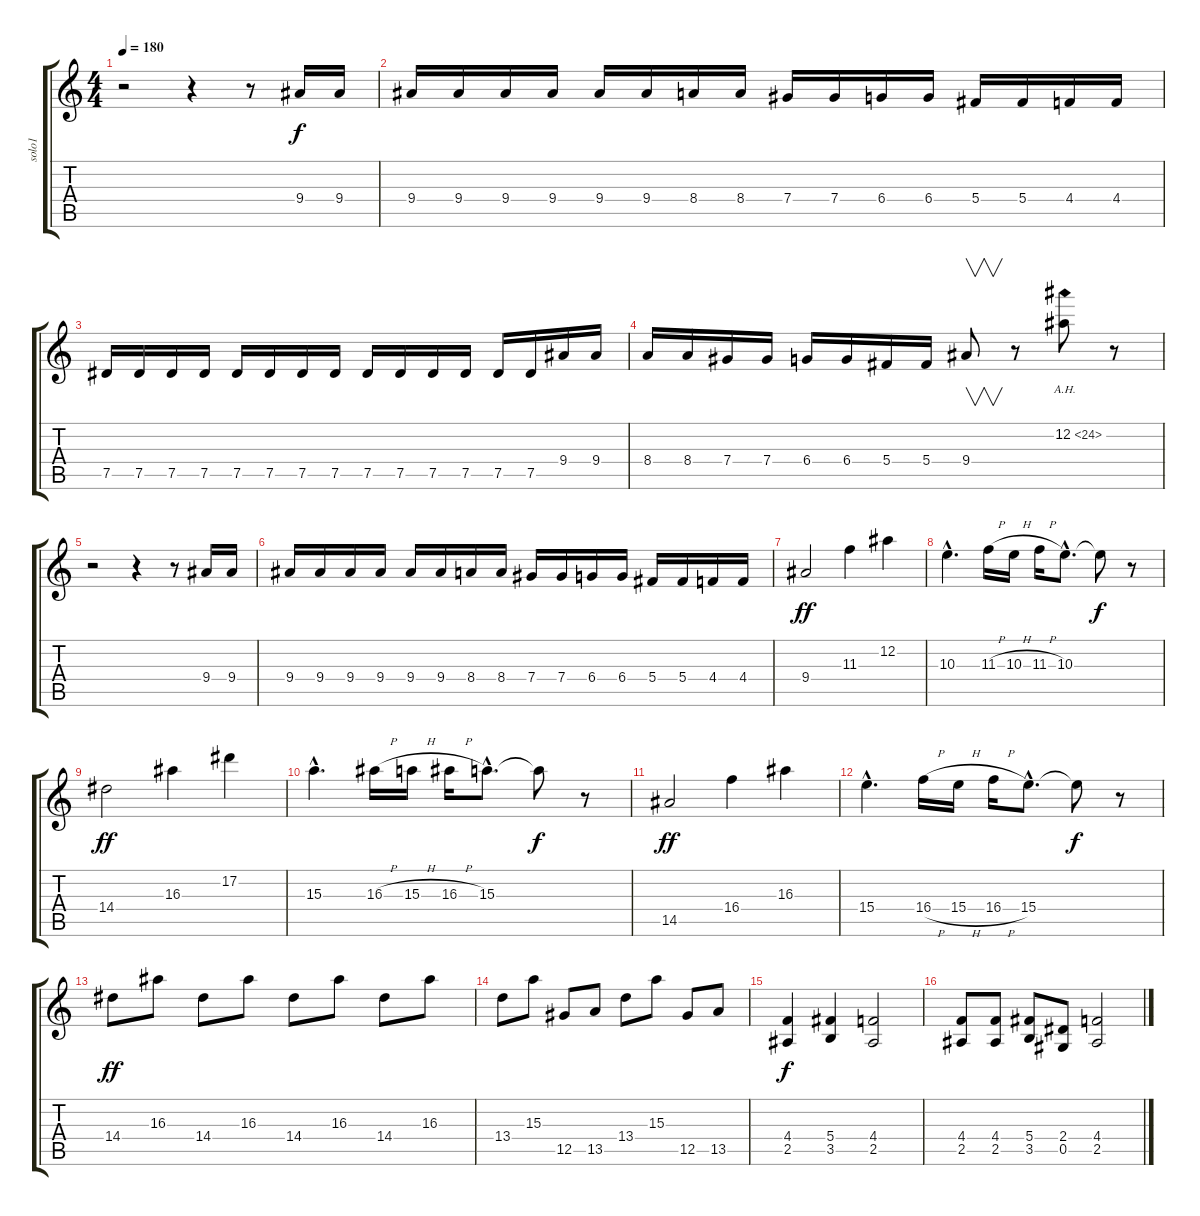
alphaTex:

\track ("solo1" "solo1") {instrument distortionguitar}
\staff {score tabs}
\tuning (Eb4 Bb3 Gb3 Db3 Ab2 Eb2) {hide}
\ts (4 4)
\tempo 180
\clef g2
\ks c
r.2{dy f} r.4 r.8 9.4.16 9.4.16 |
9.4.16 9.4.16 9.4.16 9.4.16 9.4.16 9.4.16 8.4.16 8.4.16 7.4.16 7.4.16 6.4.16 6.4.16 5.4.16 5.4.16 4.4.16 4.4.16 |
7.5.16{balance 8} 7.5.16 7.5.16 7.5.16 7.5.16 7.5.16 7.5.16 7.5.16 7.5.16 7.5.16 7.5.16 7.5.16 7.5.16 7.5.16 9.4.16 9.4.16 |
8.4.16 8.4.16 7.4.16 7.4.16 6.4.16 6.4.16 5.4.16 5.4.16 9.4.8{v} r.8 12.2{ah 12}.8 r.8 |
r.2 r.4 r.8 9.4.16 9.4.16 |
9.4.16 9.4.16 9.4.16 9.4.16 9.4.16 9.4.16 8.4.16 8.4.16 7.4.16 7.4.16 6.4.16 6.4.16 5.4.16 5.4.16 4.4.16 4.4.16 |
9.4.2{dy ff} 11.3.4 12.2.4 |
10.3{hac}.4{d} 11.3{h}.16 10.3{h}.16 11.3{h}.16 10.3{hac}.8{d} 10.3{t}.8{dy f} r.8 |
14.4.2{dy ff} 16.3.4 17.2.4 |
15.3{hac}.4{d} 16.3{h}.16 15.3{h}.16 16.3{h}.16 15.3{hac}.8{d} 15.3{t}.8{dy f} r.8 |
14.5.2{dy ff} 16.4.4 16.3.4 |
15.4{hac}.4{d} 16.4{h}.16 15.4{h}.16 16.4{h}.16 15.4{hac}.8{d} 15.4{t}.8{dy f} r.8 |
14.4.8{dy ff} 16.3.8 14.4.8 16.3.8 14.4.8 16.3.8 14.4.8 16.3.8 |
13.4.8 15.3.8 12.5.8 13.5.8 13.4.8 15.3.8 12.5.8 13.5.8 |
(4.4 2.5).4{dy f balance 16} (5.4 3.5).4 (4.4 2.5).2 |
(4.4 2.5).8 (4.4 2.5).8 (5.4 3.5).8 (2.4 0.5).8 (4.4 2.5).2
